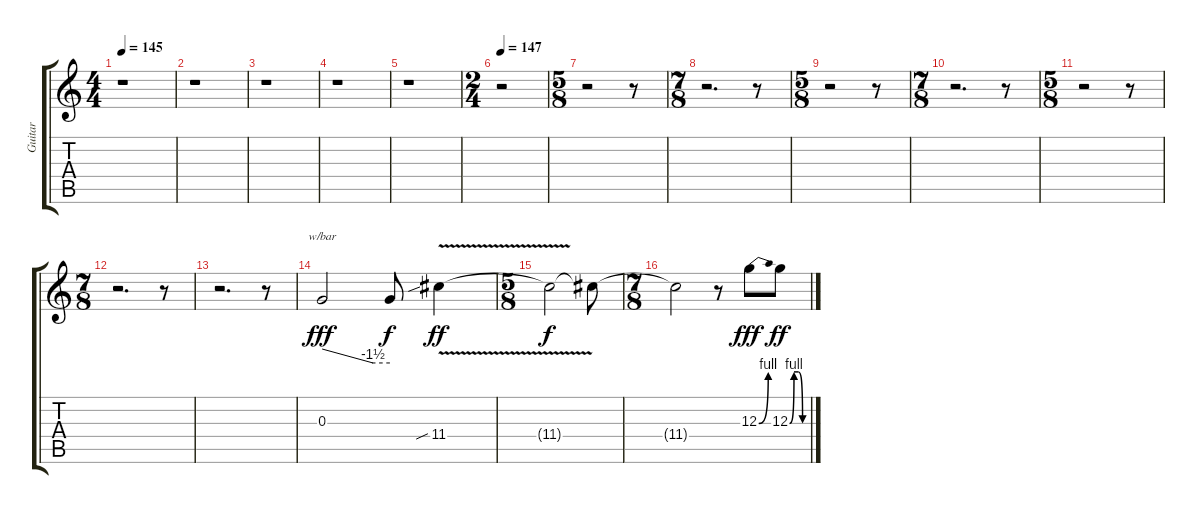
\track ("Guitar" "Guitar") {instrument overdrivenguitar}
\staff {score tabs}
\tuning (E4 B3 G3 D3 A2 E2) {hide}
\ts (4 4)
\tempo 145
\clef g2
\ks c
r.1{dy fff} |
r.1 |
r.1 |
r.1 |
r.1 |
\ts (2 4)
\tempo 147
r.2 |
\ts (5 8)
r.2 r.8 |
\ts (7 8)
r.2{d} r.8 |
\ts (5 8)
r.2 r.8 |
\ts (7 8)
r.2{d} r.8 |
\ts (5 8)
r.2 r.8 |
\ts (7 8)
r.2{d} r.8 |
r.2{d} r.8 |
0.3.2{tbe (custom default 0 0 45 -6 60 -6) volume 15 balance 10} 0.3{t}.8{dy f} 11.4{v sib}.4{dy ff} |
\ts (5 8)
11.4{t}.2{dy f} 11.4{t}.8 |
\ts (7 8)
11.4{t}.2 r.8 12.3{be (bend 0 0 60 4)}.8{dy fff} 12.3{be (custom 0 0 15 4 30 4 45 0 60 0)}.8{dy ff}
